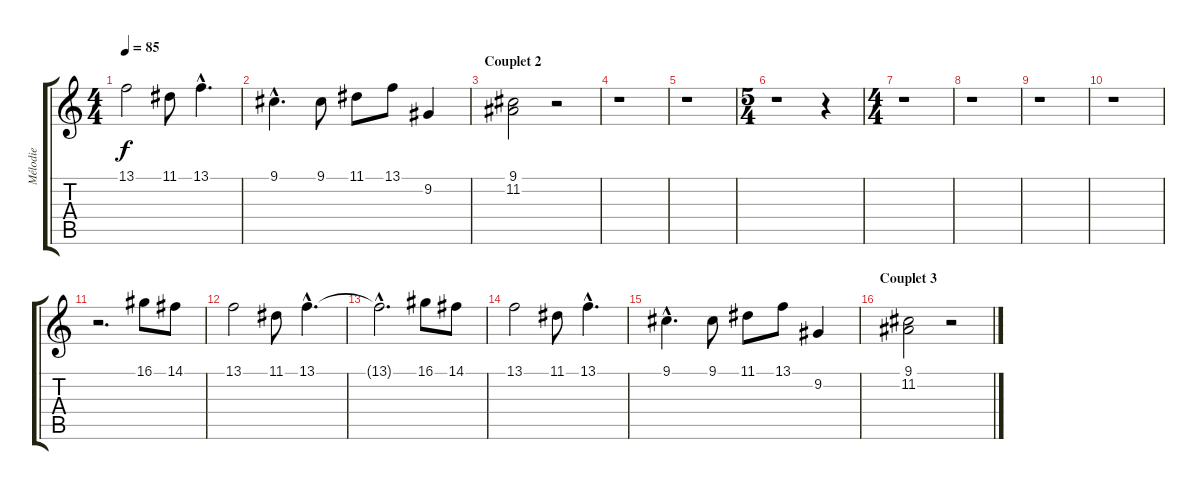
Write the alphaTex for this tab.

\track ("Mélodie" "Mélodie") {instrument glockenspiel}
\staff {score tabs}
\tuning (E4 B3 G3 D3 A2 E2) {hide}
\ts (4 4)
\tempo 85
\clef g2
\ks c
13.1.2{dy f} 11.1.8 13.1{hac}.4{d} |
9.1{hac}.4{d} 9.1.8 11.1.8 13.1.8 9.2.4 |
\section ("" "Couplet 2")
(9.1 11.2).2 r.2 |
r.1 |
r.1 |
\ts (5 4)
r.1 r.4 |
\ts (4 4)
r.1 |
r.1 |
r.1 |
r.1 |
r.2{d} 16.1.8 14.1.8 |
13.1.2 11.1.8 13.1{hac}.4{d} |
13.1{hac t}.2{d} 16.1.8 14.1.8 |
13.1.2 11.1.8 13.1{hac}.4{d} |
9.1{hac}.4{d} 9.1.8 11.1.8 13.1.8 9.2.4 |
\section ("" "Couplet 3")
(9.1 11.2).2 r.2
